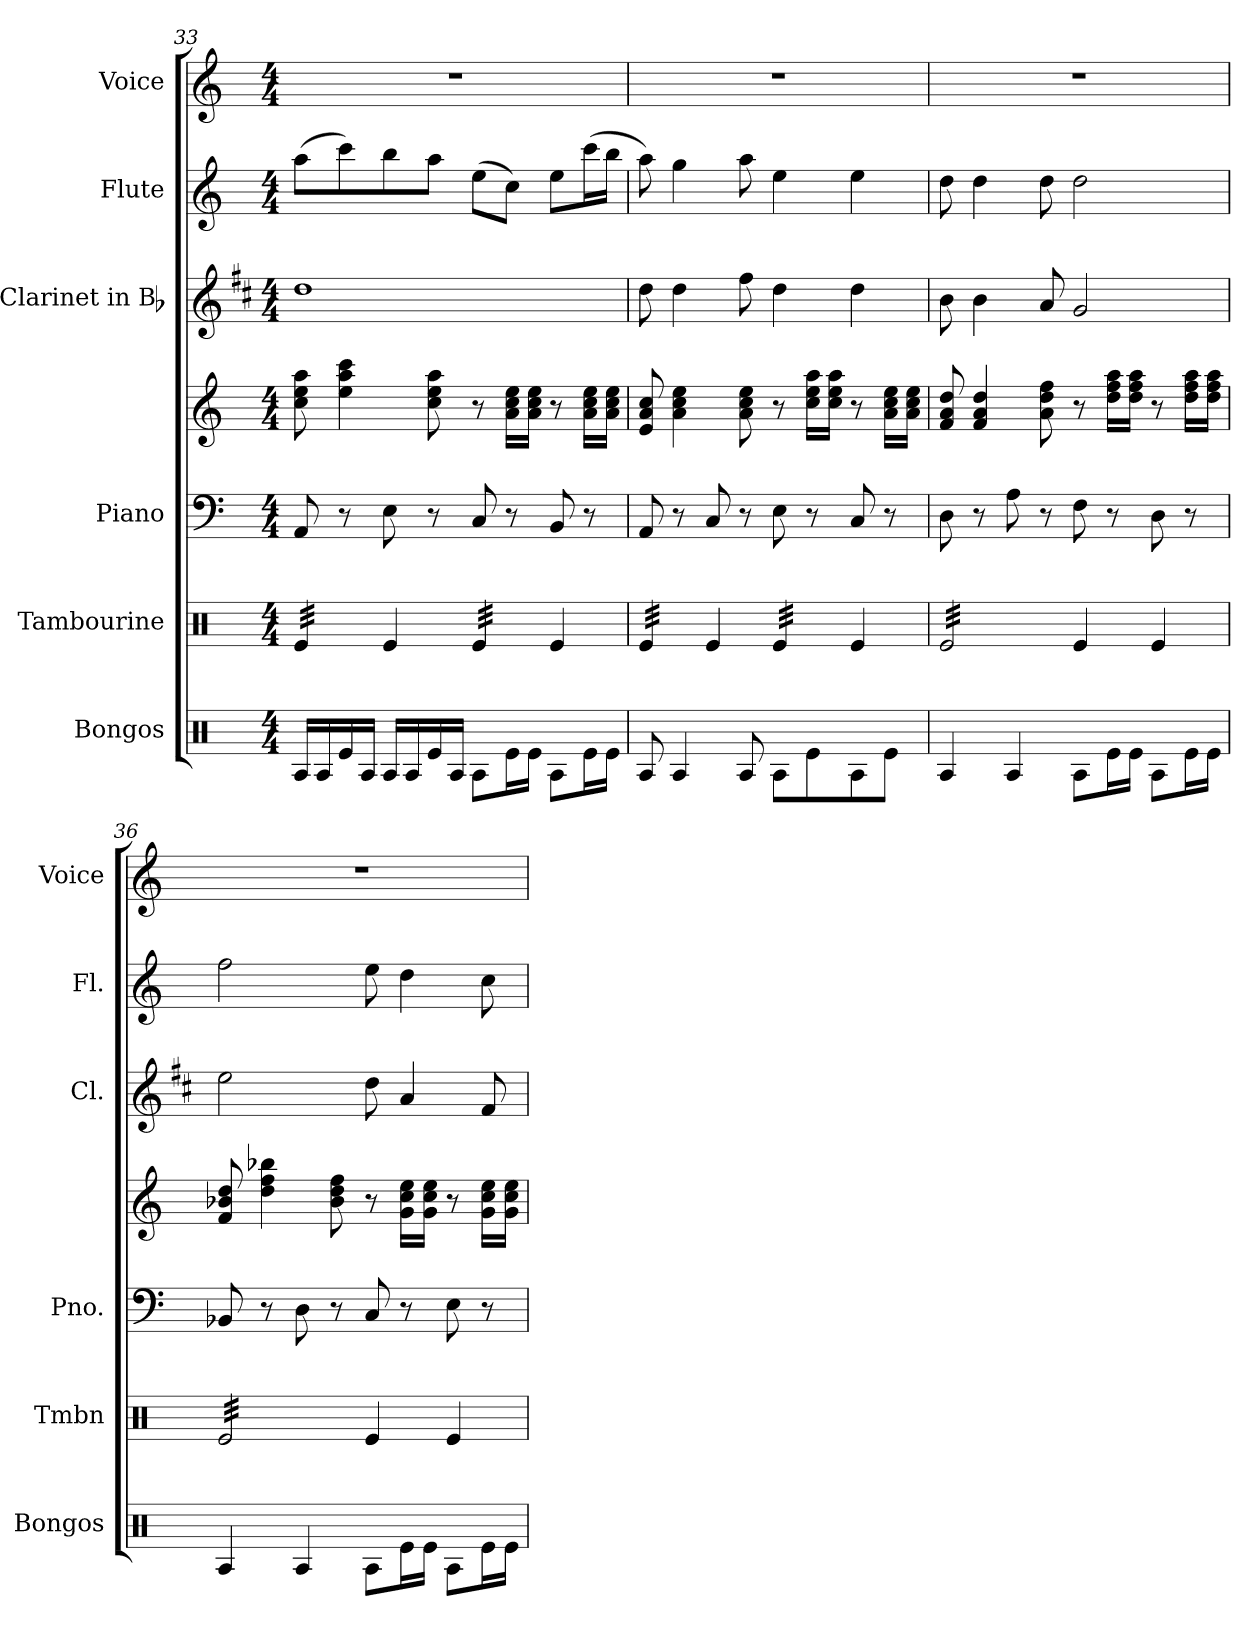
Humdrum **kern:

**kern	**kern	**kern	**kern	**kern	**kern	**kern
*part6	*part5	*part4	*part4	*part3	*part2	*part1
*staff7	*staff6	*staff5	*staff4	*staff3	*staff2	*staff1
*I"Bongos	*I"Tambourine	*I"Piano	*	*I"Clarinet in Bb	*I"Flute	*I"Voice
*I'Bongos	*I'Tmbn	*I'Pno.	*	*I'Cl.	*I'Fl.	*I'Voice
*clefX	*clefX	*clefF4	*clefG2	*clefG2	*clefG2	*clefG2
*	*	*	*	*ITrd1c2	*	*
*k[]	*k[]	*k[]	*k[]	*k[]	*k[]	*k[]
*C:	*C:	*C:	*C:	*C:	*C:	*C:
*M4/4	*M4/4	*M4/4	*M4/4	*M4/4	*M4/4	*M4/4
=33	=33	=33	=33	=33	=33	=33
*	*tremolo	*	*	*	*	*
16RAi/LL	32Rei/LLL	8AAi/	8cci\ 8eei 8aai	1cci	(8aai\L	1r
.	32Rei/	.	.	.	.	.
16RAi/	32Rei/	.	.	.	.	.
.	32Rei/	.	.	.	.	.
16Rei/	32Rei/	8r	4eei\ 4aai 4ccci	.	8ccci\)	.
.	32Rei/	.	.	.	.	.
16RAi/JJ	32Rei/	.	.	.	.	.
.	32Rei/JJJ	.	.	.	.	.
*	*Xtremolo	*	*	*	*	*
16RAi/LL	4Rei/	8Ei\	.	.	8bbi\	.
16RAi/	.	.	.	.	.	.
16Rei/	.	8r	8cci\ 8eei 8aai	.	8aai\J	.
16RAi/JJ	.	.	.	.	.	.
*	*tremolo	*	*	*	*	*
8RAi\L	32Rei/LLL	8Ci/	8r	.	(8eei\L	.
.	32Rei/	.	.	.	.	.
.	32Rei/	.	.	.	.	.
.	32Rei/	.	.	.	.	.
16Rei\L	32Rei/	8r	16ai\ 16cci 16eeiLL	.	8cci\J)	.
.	32Rei/	.	.	.	.	.
16Rei\JJ	32Rei/	.	16ai\ 16cci 16eeiJJ	.	.	.
.	32Rei/JJJ	.	.	.	.	.
*	*Xtremolo	*	*	*	*	*
8RAi\L	4Rei/	8BBi/	8r	.	8eei\L	.
16Rei\L	.	8r	16ai\ 16cci 16eeiLL	.	(16ccci\L	.
16Rei\JJ	.	.	16ai\ 16cci 16eeiJJ	.	16bbi\JJ	.
=34	=34	=34	=34	=34	=34	=34
*	*tremolo	*	*	*	*	*
8RAi/	32Rei/LLL	8AAi/	8ei/ 8ai 8cci	8cci\	8aai\)	1r
.	32Rei/	.	.	.	.	.
.	32Rei/	.	.	.	.	.
.	32Rei/	.	.	.	.	.
4RAi/	32Rei/	8r	4ai\ 4cci 4eei	4cci\	4ggi\	.
.	32Rei/	.	.	.	.	.
.	32Rei/	.	.	.	.	.
.	32Rei/JJJ	.	.	.	.	.
*	*Xtremolo	*	*	*	*	*
.	4Rei/	8Ci/	.	.	.	.
8RAi/	.	8r	8ai\ 8cci 8eei	8eei\	8aai\	.
*	*tremolo	*	*	*	*	*
8RAi\L	32Rei/LLL	8Ei\	8r	4cci\	4eei\	.
.	32Rei/	.	.	.	.	.
.	32Rei/	.	.	.	.	.
.	32Rei/	.	.	.	.	.
8Rei\	32Rei/	8r	16cci\ 16eei 16aaiLL	.	.	.
.	32Rei/	.	.	.	.	.
.	32Rei/	.	16cci\ 16eei 16aaiJJ	.	.	.
.	32Rei/JJJ	.	.	.	.	.
*	*Xtremolo	*	*	*	*	*
8RAi\	4Rei/	8Ci/	8r	4cci\	4eei\	.
8Rei\J	.	8r	16ai\ 16cci 16eeiLL	.	.	.
.	.	.	16ai\ 16cci 16eeiJJ	.	.	.
=35	=35	=35	=35	=35	=35	=35
*	*tremolo	*	*	*	*	*
4RAi/	32Rei/LLL	8Di\	8fi/ 8ai 8ddi	8ai\	8ddi\	1r
.	32Rei/	.	.	.	.	.
.	32Rei/	.	.	.	.	.
.	32Rei/	.	.	.	.	.
.	32Rei/	8r	4fi/ 4ai 4ddi	4ai\	4ddi\	.
.	32Rei/	.	.	.	.	.
.	32Rei/	.	.	.	.	.
.	32Rei/	.	.	.	.	.
4RAi/	32Rei/	8Ai\	.	.	.	.
.	32Rei/	.	.	.	.	.
.	32Rei/	.	.	.	.	.
.	32Rei/	.	.	.	.	.
.	32Rei/	8r	8ai\ 8ddi 8ffi	8gi/	8ddi\	.
.	32Rei/	.	.	.	.	.
.	32Rei/	.	.	.	.	.
.	32Rei/JJJ	.	.	.	.	.
*	*Xtremolo	*	*	*	*	*
8RAi\L	4Rei/	8Fi\	8r	2fi/	2ddi\	.
16Rei\L	.	8r	16ddi\ 16ffi 16aaiLL	.	.	.
16Rei\JJ	.	.	16ddi\ 16ffi 16aaiJJ	.	.	.
8RAi\L	4Rei/	8Di\	8r	.	.	.
16Rei\L	.	8r	16ddi\ 16ffi 16aaiLL	.	.	.
16Rei\JJ	.	.	16ddi\ 16ffi 16aaiJJ	.	.	.
!!LO:LB:g=z
=36	=36	=36	=36	=36	=36	=36
*	*tremolo	*	*	*	*	*
4RAi/	32Rei/LLL	8BB-Xi/	8fi/ 8b-Xi 8ddi	2ddi\	2ffi\	1r
.	32Rei/	.	.	.	.	.
.	32Rei/	.	.	.	.	.
.	32Rei/	.	.	.	.	.
.	32Rei/	8r	4ddi\ 4ffi 4bb-Xi	.	.	.
.	32Rei/	.	.	.	.	.
.	32Rei/	.	.	.	.	.
.	32Rei/	.	.	.	.	.
4RAi/	32Rei/	8Di\	.	.	.	.
.	32Rei/	.	.	.	.	.
.	32Rei/	.	.	.	.	.
.	32Rei/	.	.	.	.	.
.	32Rei/	8r	8b-i\ 8ddi 8ffi	.	.	.
.	32Rei/	.	.	.	.	.
.	32Rei/	.	.	.	.	.
.	32Rei/JJJ	.	.	.	.	.
*	*Xtremolo	*	*	*	*	*
8RAi\L	4Rei/	8Ci/	8r	8cci\	8eei\	.
16Rei\L	.	8r	16gi\ 16cci 16eeiLL	4gi/	4ddi\	.
16Rei\JJ	.	.	16gi\ 16cci 16eeiJJ	.	.	.
8RAi\L	4Rei/	8Ei\	8r	.	.	.
16Rei\L	.	8r	16gi\ 16cci 16eeiLL	8ei/	8cci\	.
16Rei\JJ	.	.	16gi\ 16cci 16eeiJJ	.	.	.
=	=	=	=	=	=	=
*-	*-	*-	*-	*-	*-	*-
